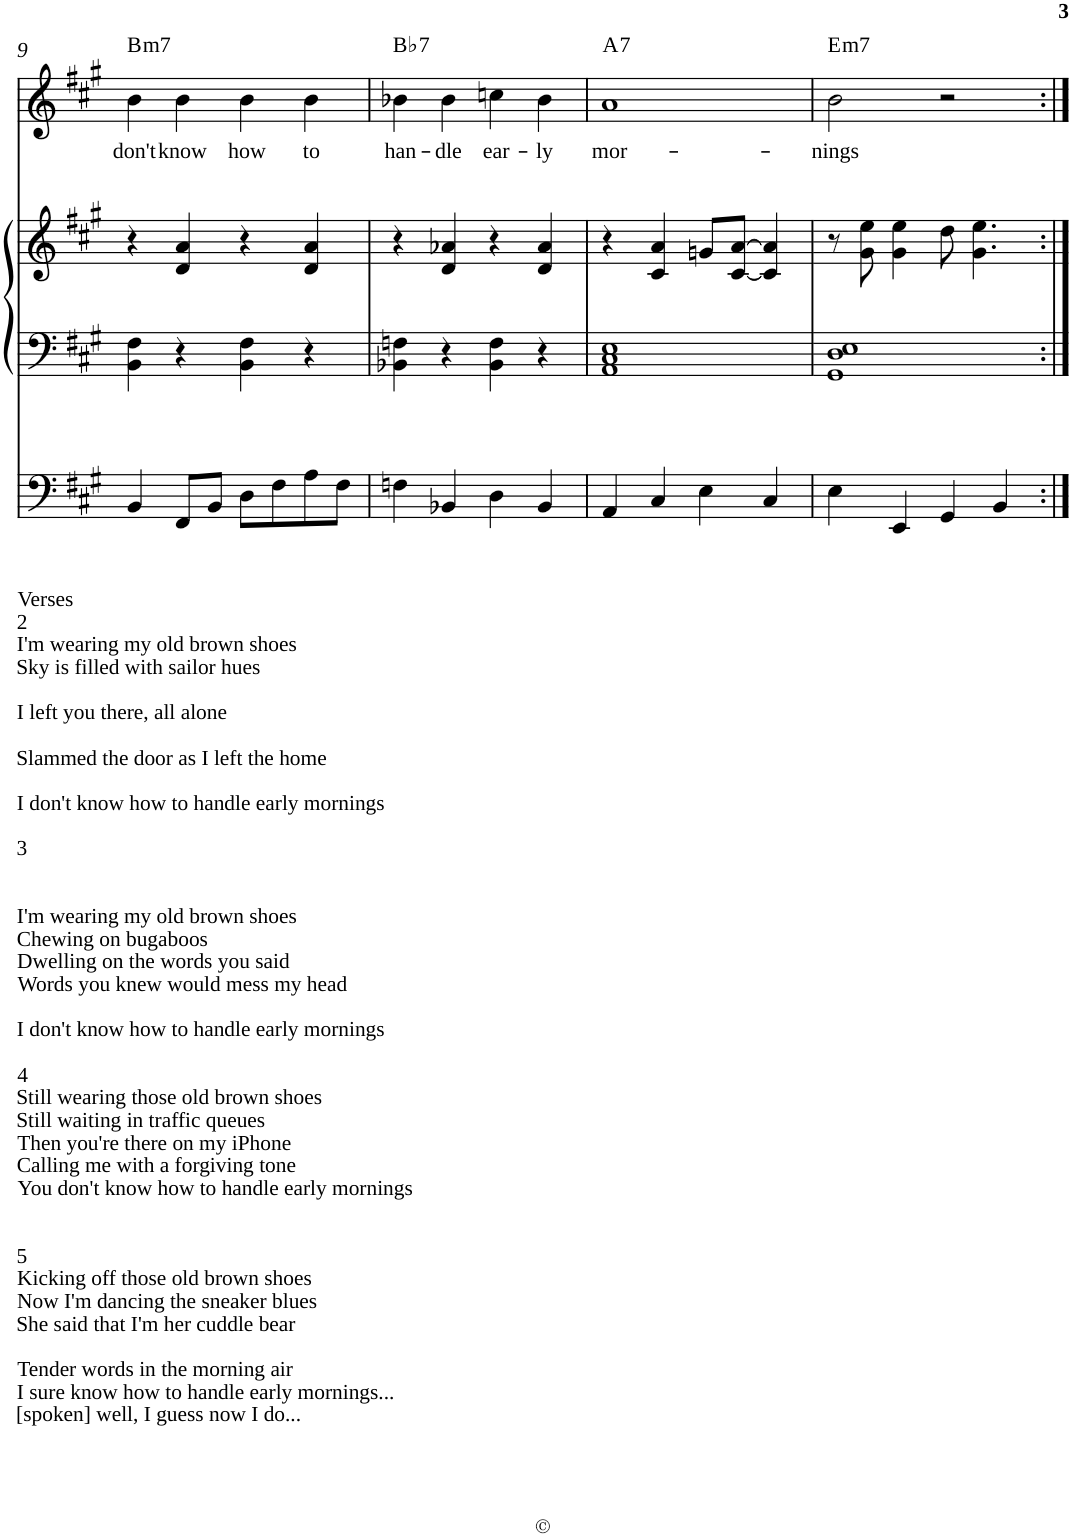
**kern	**kern	**kern	**kern	**text	**harte
*part3	*part2	*part2	*part1	*part1	*part1
*staff4	*staff3	*staff2	*staff1	*staff1	*
*I"Bass	*I"Piano	*	*I"Vocal	*	*
!!LO:PB:g=z
*clefF4	*clefF4	*clefG2	*clefG2	*	*
*Trd7c12	*	*	*	*	*
*k[f#c#g#]	*k[f#c#g#]	*k[f#c#g#]	*k[f#c#g#]	*	*
*A:	*A:	*A:	*A:	*	*
*M4/4	*M4/4	*M4/4	*M4/4	*	*
=9	=9	=9	=9	=9	=9
!LO:TX:b:t=Verses	!	!	!	!	!
!LO:TX:b:t=2	!	!	!	!	!
!LO:TX:b:t=I'm wearing my old brown shoes	!	!	!	!	!
!LO:TX:b:t=Sky is filled with sailor hues	!	!	!	!	!
!LO:TX:b:t=I left you there, all alone	!	!	!	!	!
!LO:TX:b:t=Slammed the door as I left the home	!	!	!	!	!
!LO:TX:b:t=I don't know how to handle early mornings	!	!	!	!	!
!LO:TX:b:t=3	!	!	!	!	!
!LO:TX:b:t=I'm wearing my old brown shoes	!	!	!	!	!
!LO:TX:b:t=Chewing on bugaboos	!	!	!	!	!
!LO:TX:b:t=Dwelling on the words you said	!	!	!	!	!
!LO:TX:b:t=Words you knew would mess my head	!	!	!	!	!
!LO:TX:b:t=I don't know how to handle early mornings	!	!	!	!	!
!LO:TX:b:t=4	!	!	!	!	!
!LO:TX:b:t=Still wearing those old brown shoes	!	!	!	!	!
!LO:TX:b:t=Still waiting in traffic queues	!	!	!	!	!
!LO:TX:b:t=Then you're there on my iPhone	!	!	!	!	!
!LO:TX:b:t=Calling me with a forgiving tone	!	!	!	!	!
!LO:TX:b:t=You don't know how to handle early mornings	!	!	!	!	!
!LO:TX:b:t=5	!	!	!	!	!
!LO:TX:b:t=Kicking off those old brown shoes	!	!	!	!	!
!LO:TX:b:t=Now I'm dancing the sneaker blues	!	!	!	!	!
!LO:TX:b:t=She said that I'm her cuddle bear	!	!	!	!	!
!LO:TX:b:t=Tender words in the morning air	!	!	!	!	!
!LO:TX:b:t=I sure know how to handle early mornings...	!	!	!	!	!
!LO:TX:b:t=[spoken] well, I guess now I do...	!	!	!	!	!
!	!	!	!	!LO:LY:b	!LO:H:kt=m7
4BB/	4BB\ 4F#\	4r	4b\	don't	B:min7
!	!	!	!	!LO:LY:b	!
8FF#/L	4r	4d/ 4a/	4b\	know	.
8BB/J	.	.	.	.	.
!	!	!	!	!LO:LY:b	!
8D\L	4BB\ 4F#\	4r	4b\	how	.
8F#\	.	.	.	.	.
!	!	!	!	!LO:LY:b	!
8A\	4r	4d/ 4a/	4b\	to	.
8F#\J	.	.	.	.	.
=10	=10	=10	=10	=10	=10
!	!	!	!	!LO:LY:b	!LO:H:kt=7
4Fn\	4BB-X\ 4Fn\	4r	4b-X\	han-	Bb:7
!	!	!	!	!LO:LY:b	!
4BB-X/	4r	4d/ 4a-X/	4b-\	-dle	.
!	!	!	!	!LO:LY:b	!
4D\	4BB-\ 4F\	4r	4ccn\	ear-	.
!	!	!	!	!LO:LY:b	!
4BB-/	4r	4d/ 4a-/	4b-\	-ly	.
=11	=11	=11	=11	=11	=11
!	!	!	!	!LO:LY:b	!LO:H:kt=7
4AA/	1AA 1C# 1E	4r	1a	mor-	A:7
4C#/	.	4c#/ 4a/	.	.	.
4E\	.	8gn/L	.	.	.
.	.	[8c#/ [8a/J	.	.	.
4C#/	.	4c#/] 4a/]	.	.	.
=12	=12	=12	=12	=12	=12
!	!	!	!	!LO:LY:b	!LO:H:kt=m7
4E\	1GG# 1D 1E	8r	2b\	-nings	E:min7
.	.	8g#\ 8ee\	.	.	.
4EE/	.	4g#\ 4ee\	.	.	.
4GG#/	.	8dd\	2r	.	.
.	.	4.g#\ 4.ee\	.	.	.
4BB/	.	.	.	.	.
=:|!	=:|!	=:|!	=:|!	=:|!	=:|!
*-	*-	*-	*-	*-	*-
